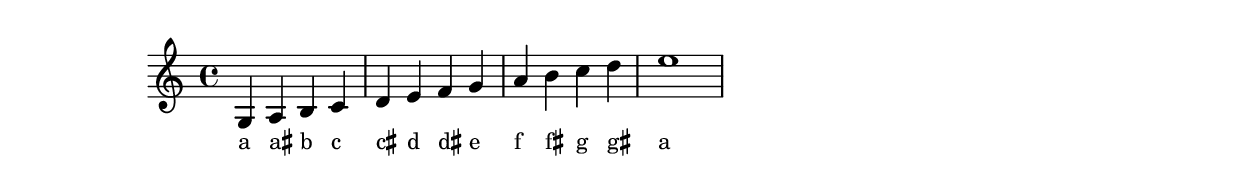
%% DO NOT EDIT this file manually; it is automatically
%% generated from LSR http://lsr.dsi.unimi.it
%% Make any changes in LSR itself, or in Documentation/snippets/new/ ,
%% and then run scripts/auxiliar/makelsr.py
%%
%% This file is in the public domain.
\version "2.16.0"

\header {
  lsrtags = "pitches"

  texidoc = "
@code{staffLineLayoutFunction} is used to change the position of notes.
This snippet shows setting its value to @code{ly:pitch-semitones} in
order to produce a chromatic scale with the distance between each space
and line of the stave equal to one semitone.

"
  doctitle = "Changing the interval of lines on the stave"
} % begin verbatim


scale = \relative c' {
  a4 ais b c
  cis4 d dis e
  f4 fis g gis
  a1
}

\new Staff \with {
  \remove "Accidental_engraver"
  staffLineLayoutFunction = #ly:pitch-semitones
}
{
  <<
    \scale
    \context NoteNames {
      \set printOctaveNames = ##f
      \scale
    }
  >>
}
